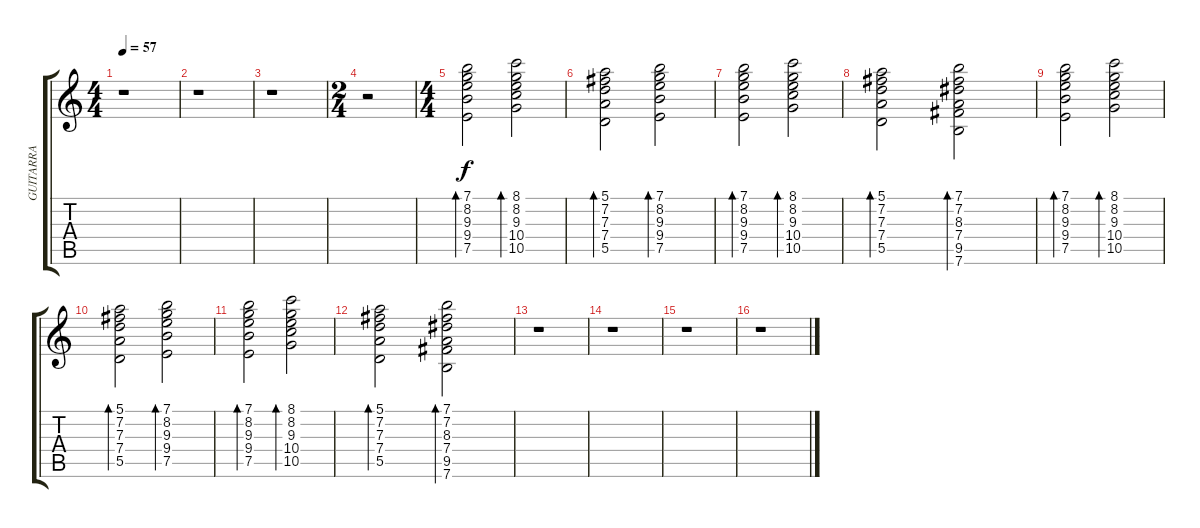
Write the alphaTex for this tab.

\track ("GUITARRA  2" "GUITARRA  ") {instrument electricguitarclean}
\staff {score tabs}
\tuning (E4 B3 G3 D3 A2 E2) {hide}
\ts (4 4)
\tempo 57
\clef g2
\ks c
r.1{dy f} |
r.1 |
r.1 |
\ts (2 4)
r.2 |
\ts (4 4)
(7.1 8.2 9.3 9.4 7.5).2{bd 120} (8.1 8.2 9.3 10.4 10.5).2{bd 120} |
(5.1 7.2 7.3 7.4 5.5).2{bd 120} (7.1 8.2 9.3 9.4 7.5).2{bd 120} |
(7.1 8.2 9.3 9.4 7.5).2{bd 120} (8.1 8.2 9.3 10.4 10.5).2{bd 120} |
(5.1 7.2 7.3 7.4 5.5).2{bd 120} (7.1 7.2 8.3 7.4 9.5 7.6).2{bd 120} |
(7.1 8.2 9.3 9.4 7.5).2{bd 120} (8.1 8.2 9.3 10.4 10.5).2{bd 120} |
(5.1 7.2 7.3 7.4 5.5).2{bd 120} (7.1 8.2 9.3 9.4 7.5).2{bd 120} |
(7.1 8.2 9.3 9.4 7.5).2{bd 120} (8.1 8.2 9.3 10.4 10.5).2{bd 120} |
(5.1 7.2 7.3 7.4 5.5).2{bd 120} (7.1 7.2 8.3 7.4 9.5 7.6).2{bd 120} |
r.1 |
r.1 |
r.1 |
r.1
